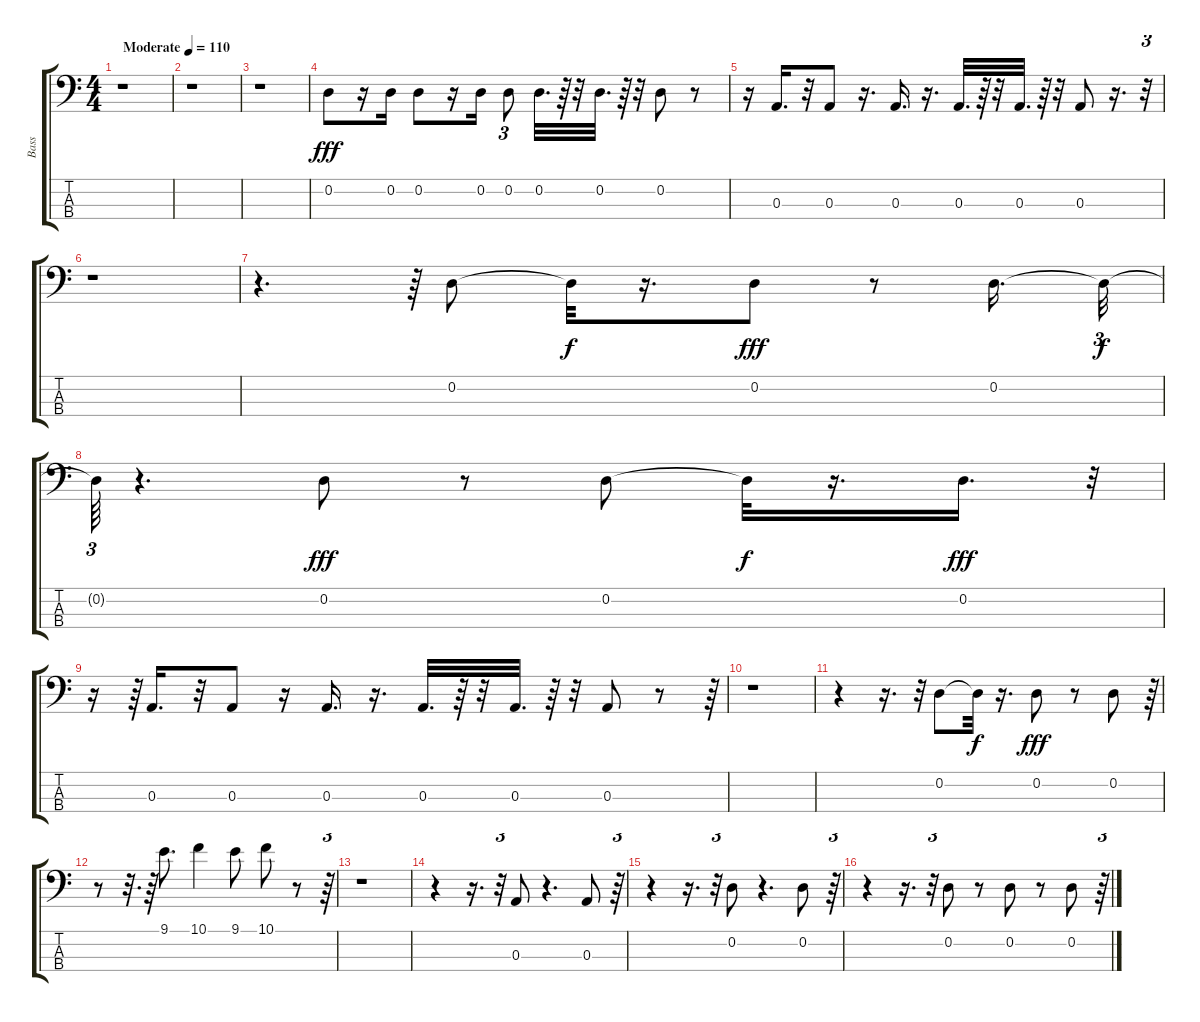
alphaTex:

\track ("Bass" "Bass") {instrument electricbassfinger}
\staff {score tabs}
\tuning (G2 D2 A1 E1) {hide}
\ts (4 4)
\tempo (110 "Moderate")
\clef f4
\ks c
r.1{dy fff instrument electricbassfinger} |
r.1 |
r.1 |
0.2.8 r.16 0.2.16 0.2.8 r.16 0.2.16 0.2.8{tu (3 2)} 0.2.32{d} r.64 r.32 0.2.32{d} r.64 r.32 0.2.8 r.8 |
r.16 0.3.16{d} r.32 0.3.8 r.16{d} 0.3.16{d} r.16{d} 0.3.32{d} r.64 r.32 0.3.32{d} r.64 r.32 0.3.8 r.16{d} r.32{tu (3 2)} |
r.1 |
r.4{d} r.64{tu (3 2)} 0.2.8 0.2{t}.32{dy f} r.16{d} 0.2.8{dy fff} r.8 0.2.16{d} 0.2{t}.32{tu (3 2) dy f} |
0.2{t}.64{tu (3 2)} r.4{d} 0.2.8{dy fff} r.8 0.2.8 0.2{t}.32{dy f} r.16{d} 0.2.16{d dy fff} r.32{tu (3 2)} |
r.16 r.64{tu (3 2)} 0.3.16{d} r.32 0.3.8 r.16 0.3.16{d} r.16{d} 0.3.32{d} r.64 r.32 0.3.32{d} r.64 r.32 0.3.8 r.8 r.64{tu (3 2)} |
r.1 |
r.4 r.16{d} r.32{tu (3 2)} 0.2.8 0.2{t}.32{dy f} r.16{d} 0.2.8{dy fff} r.8 0.2.8 r.64{tu (3 2)} |
r.8 r.32{d} r.64 9.1.8{d} 10.1.4 9.1.8 10.1.8 r.8 r.64{tu (3 2)} |
r.1 |
r.4 r.16{d} r.32{tu (3 2)} 0.3.8 r.4{d} 0.3.8 r.64{tu (3 2)} |
r.4 r.16{d} r.32{tu (3 2)} 0.2.8 r.4{d} 0.2.8 r.64{tu (3 2)} |
r.4 r.16{d} r.32{tu (3 2)} 0.2.8 r.8 0.2.8 r.8 0.2.8 r.64{tu (3 2)}
